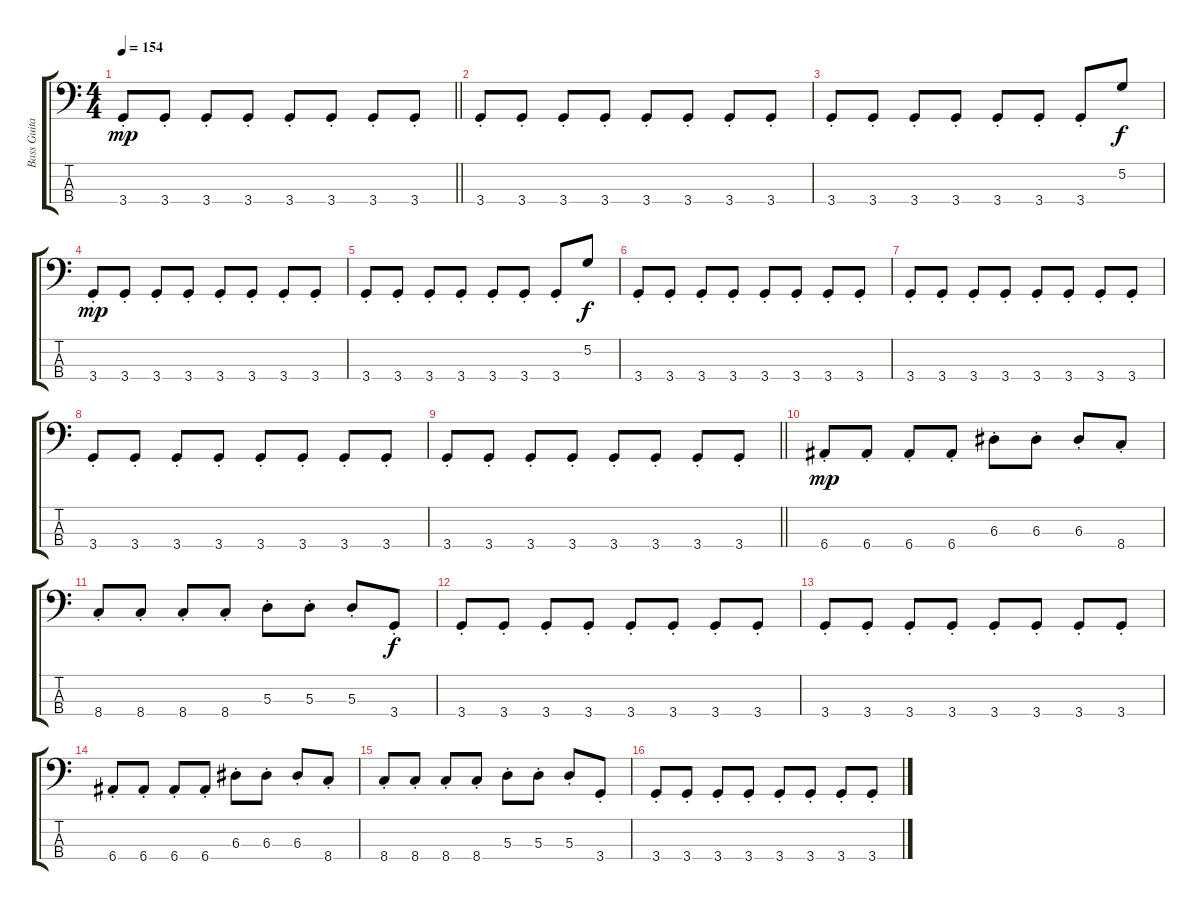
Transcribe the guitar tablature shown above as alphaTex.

\track ("Bass Guitar" "Bass Guita") {instrument electricbasspick}
\staff {score tabs}
\tuning (G2 D2 A1 E1) {hide}
\ts (4 4)
\tempo 154
\clef f4
\barLineRight lightlight
\ks c
3.4{st}.8{dy mp} 3.4{st}.8 3.4{st}.8 3.4{st}.8 3.4{st}.8 3.4{st}.8 3.4{st}.8 3.4{st}.8 |
3.4{st}.8 3.4{st}.8 3.4{st}.8 3.4{st}.8 3.4{st}.8 3.4{st}.8 3.4{st}.8 3.4{st}.8 |
3.4{st}.8 3.4{st}.8 3.4{st}.8 3.4{st}.8 3.4{st}.8 3.4{st}.8 3.4{st}.8 5.2.8{dy f} |
3.4{st}.8{dy mp} 3.4{st}.8 3.4{st}.8 3.4{st}.8 3.4{st}.8 3.4{st}.8 3.4{st}.8 3.4{st}.8 |
3.4{st}.8 3.4{st}.8 3.4{st}.8 3.4{st}.8 3.4{st}.8 3.4{st}.8 3.4{st}.8 5.2.8{dy f} |
3.4{st}.8 3.4{st}.8 3.4{st}.8 3.4{st}.8 3.4{st}.8 3.4{st}.8 3.4{st}.8 3.4{st}.8 |
3.4{st}.8 3.4{st}.8 3.4{st}.8 3.4{st}.8 3.4{st}.8 3.4{st}.8 3.4{st}.8 3.4{st}.8 |
3.4{st}.8 3.4{st}.8 3.4{st}.8 3.4{st}.8 3.4{st}.8 3.4{st}.8 3.4{st}.8 3.4{st}.8 |
\barLineRight lightlight
3.4{st}.8 3.4{st}.8 3.4{st}.8 3.4{st}.8 3.4{st}.8 3.4{st}.8 3.4{st}.8 3.4{st}.8 |
6.4{st}.8{dy mp} 6.4{st}.8 6.4{st}.8 6.4{st}.8 6.3{st}.8 6.3{st}.8 6.3{st}.8 8.4{st}.8 |
8.4{st}.8 8.4{st}.8 8.4{st}.8 8.4{st}.8 5.3{st}.8 5.3{st}.8 5.3{st}.8 3.4{st}.8{dy f} |
3.4{st}.8 3.4{st}.8 3.4{st}.8 3.4{st}.8 3.4{st}.8 3.4{st}.8 3.4{st}.8 3.4{st}.8 |
3.4{st}.8 3.4{st}.8 3.4{st}.8 3.4{st}.8 3.4{st}.8 3.4{st}.8 3.4{st}.8 3.4{st}.8 |
6.4{st}.8 6.4{st}.8 6.4{st}.8 6.4{st}.8 6.3{st}.8 6.3{st}.8 6.3{st}.8 8.4{st}.8 |
8.4{st}.8 8.4{st}.8 8.4{st}.8 8.4{st}.8 5.3{st}.8 5.3{st}.8 5.3{st}.8 3.4{st}.8 |
3.4{st}.8 3.4{st}.8 3.4{st}.8 3.4{st}.8 3.4{st}.8 3.4{st}.8 3.4{st}.8 3.4{st}.8
